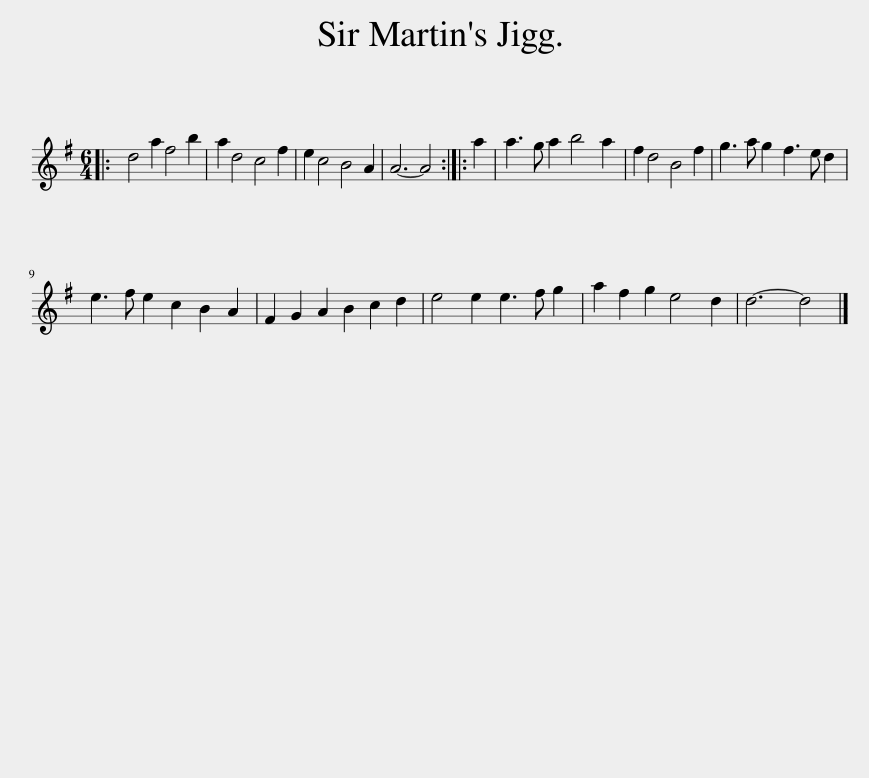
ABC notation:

X:1
L:1/8
M:6/4
I:linebreak $
K:G
V:1 treble
V:1
|: d4 a2 f4 b2 | a2 d4 c4 f2 | e2 c4 B4 A2 | A6- A4 :: a2 | %5
 a3 g a2 b4 a2 | f2 d4 B4 f2 | g3 a g2 f3 e d2 |$ e3 f e2 c2 B2 A2 | F2 G2 A2 B2 c2 d2 | %10
 e4 e2 e3 f g2 | a2 f2 g2 e4 d2 | d6- d4 |] %13
